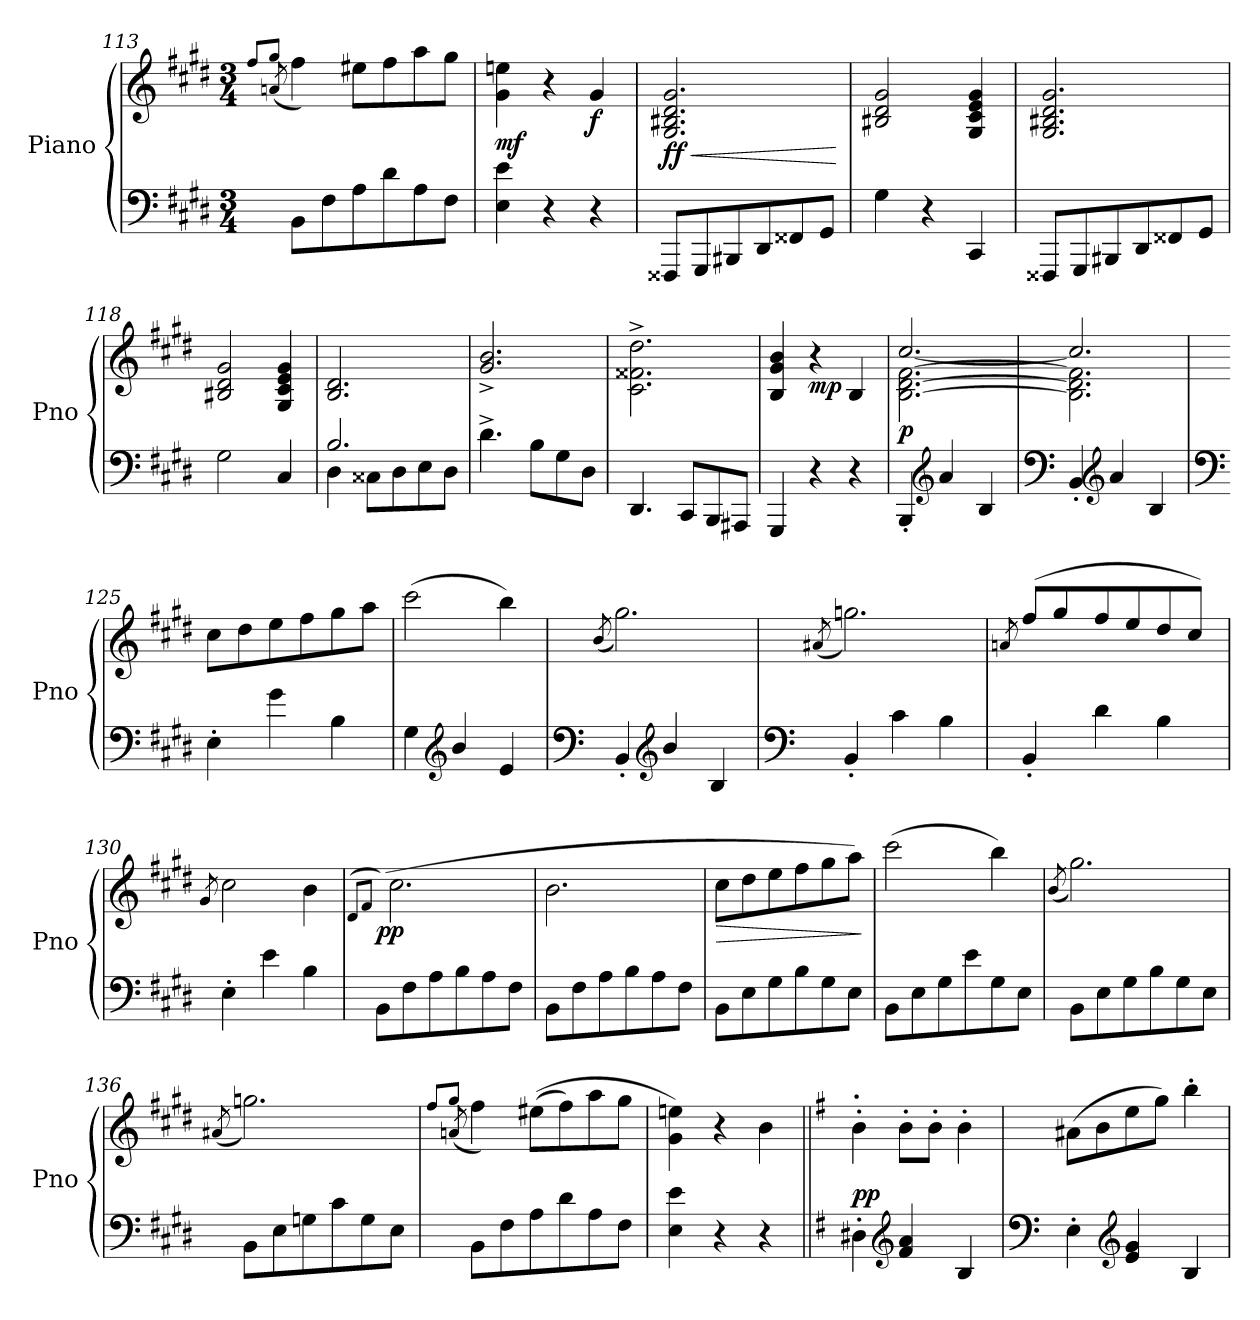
**kern	**kern	**dynam
*part1	*part1	*part1
*staff2	*staff1	*staff1/2
*I"Piano	*	*
*I'Pno	*	*
*clefF4	*clefG2	*
*k[f#c#g#d#]	*k[f#c#g#d#]	*
*M3/4	*M3/4	*
=113	=113	=113
.	8qff#/L	.
*	*^	*
.	8qgg#/J	(<8qan/	.
8BB\L	4ff#\	4f#!yy)	.
8F#\	.	.	.
8A\	8ee#X\L	2ryy	.
8d#\	8ff#\	.	.
8A\	8aa\	.	.
8F#\J	8gg#\J	.	.
*	*v	*v	*
=114	=114	=114
!	!	!LO:DY:b
4E\ 4e\	4g#\ 4een\	mf
4r	4r	.
!	!	!LO:DY:b
4r	4g#/	f
=115	=115	=115
!	!	!LO:HP:b
!	!	!LO:DY:n=1:b
8FFF##X/L	2.G#/ 2.B#X/ 2.d#/ 2.g#/	< ff
8GGG#/	.	.
8BBB#X/	.	.
8DD#/	.	.
8FF##X/	.	.
8GG#/J	.	.
.	.	[
!!LO:LB:g=z
=116	=116	=116
4G#\	2B#X/ 2d#/ 2g#/	.
4r	.	.
4CC#/	4G#/ 4c#/ 4e/ 4g#/	.
=117	=117	=117
8FFF##X/L	2.G#/ 2.B#X/ 2.d#/ 2.g#/	.
8GGG#/	.	.
8BBB#X/	.	.
8DD#/	.	.
8FF##X/	.	.
8GG#/J	.	.
=118	=118	=118
2G#\	2B#X/ 2d#/ 2g#/	.
4C#/	4G#/ 4c#/ 4e/ 4g#/	.
=119	=119	=119
*^	*	*
2.B/	4D#\	2.B/ 2.d#/	.
.	8C##X\L	.	.
.	8D#\	.	.
.	8E\	.	.
.	8D#\J	.	.
*v	*v	*	*
=120	=120	=120
4.d#^\	2.g#/^ 2.b/^	.
8B\L	.	.
8G#\	.	.
8D#\J	.	.
=121	=121	=121
4.DD#/	2.c#\^ 2.f##X\^ 2.dd#\^	.
8CC#/L	.	.
8BBB/	.	.
8AAA#X/J	.	.
=122	=122	=122
4GGG#/	4B/ 4g#/ 4b/	.
!	!	!LO:DY:b
4r	4r	mp
4r	4B/	.
!!LO:PB:g=z
=123	=123	=123
*	*^	*
!	!	!	!LO:DY:b
4BBB'/	[2.B\ [2.d#\ [2.f#\	[2.cc#/	p
*clefG2	*	*	*
4a/	.	.	.
4B/	.	.	.
=124	=124	=124	=124
*clefF4	*	*	*
4BB'/	2.B\] 2.d#\] 2.f#\]	2.cc#/]	.
*clefG2	*	*	*
4a/	.	.	.
4B/	.	.	.
*	*v	*v	*
=125	=125	=125
*clefF4	*	*
4E'\	8cc#\L	.
.	8dd#\	.
4g#\	8ee\	.
.	8ff#\	.
4B\	8gg#\	.
.	8aa\J	.
=126	=126	=126
4G#\	(>2ccc#\	.
*clefG2	*	*
4b/	.	.
4e/	4bb\)	.
=127	=127	=127
*clefF4	*	*
.	(<8qb/	.
4BB'/	2.gg#\)	.
*clefG2	*	*
4b/	.	.
4B/	.	.
!!LO:LB:g=z
=128	=128	=128
*clefF4	*	*
.	(<8qa#X/	.
4BB'/	2.ggn\)	.
4c#\	.	.
4B\	.	.
=129	=129	=129
*	*^	*
.	.	8qan/	.
4BB'/	(>8ff#/L	8.d#!yy	.
.	8gg#/	.	.
.	.	2ryy	.
4d#\	8ff#/	.	.
.	8ee/	.	.
4B\	8dd#/	.	.
.	8cc#/J)	.	.
.	.	16ryy	.
*	*v	*v	*
=130	=130	=130
.	8qg#/	.
4E'\	2cc#\	.
4e\	.	.
4B\	4b\	.
=131	=131	=131
.	(<8qd#/L	.
*	*^	*
.	8qf#/J	qcc#yy	.
!	!	!	!LO:DY:b
8BB\L	(>4cc#yy)	2.cc#\	pp
8F#\	.	.	.
8A\	2ryy	.	.
8B\	.	.	.
8A\	.	.	.
8F#\J	.	.	.
*	*v	*v	*
=132	=132	=132
8BB\L	2.b\	.
8F#\	.	.
8A\	.	.
8B\	.	.
8A\	.	.
8F#\J	.	.
=133	=133	=133
!	!	!LO:HP:b
8BB\L	8cc#\L	>
8E\	8dd#\	.
8G#\	8ee\	.
8B\	8ff#\	.
8G#\	8gg#\	.
8E\J	8aa\J)	.
.	.	]
!!LO:LB:g=z
=134	=134	=134
8BB\L	(>2ccc#\	.
8E\	.	.
8G#\	.	.
8e\	.	.
8G#\	4bb\)	.
8E\J	.	.
=135	=135	=135
.	(<8qb/	.
8BB\L	2.gg#\)	.
8E\	.	.
8G#\	.	.
8B\	.	.
8G#\	.	.
8E\J	.	.
=136	=136	=136
.	(<8qa#X/	.
8BB\L	2.ggn\)	.
8E\	.	.
8Gn\	.	.
8c#\	.	.
8G\	.	.
8E\J	.	.
=137	=137	=137
.	8qff#/L	.
*	*^	*
.	8qgg#/J	(<8qan/	.
8BB\L	4ff#\	4f#!yy)	.
8F#\	.	.	.
8A\	(>(>8ee#X\L	2ryy	.
8d#\	8ff#\)	.	.
8A\	8aa\	.	.
8F#\J	8gg#\J	.	.
*	*v	*v	*
=138	=138	=138
4E\ 4e\	4g#\ 4een\)	.
4r	4r	.
4r	4b\	.
!!LO:LB:g=z
=139||	=139||	=139||
*k[f#]	*k[f#]	*
!	!LO:TX:a:B:t=.	!
!	!	!LO:DY:a=2
!	!	!LO:DY:n=1:b
4D#X'\	4b'\	p p
*clefG2	*	*
4f#/ 4a/	8b'\L	.
.	8b'\J	.
4B/	4b'\	.
=140	=140	=140
*clefF4	*	*
4E'\	(>8a#X\L	.
.	8b\	.
*clefG2	*	*
4e/ 4g/	8ee\	.
.	8gg\J)	.
4B/	4bb'\	.
=	=	=
*-	*-	*-
